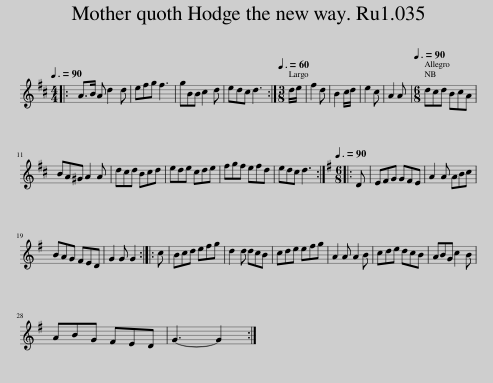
X:1
L:1/8
Q:3/8=90
M:4/4
I:linebreak $
K:D
V:1 treble
V:1
|: A>B A d2 d | efg f3 | gBB c2 d | edc d3 :|[M:3/8][Q:3/8=60] d/e/ | %5
 f2 d | B2 c/d/ | e2 c | A2 A |[M:6/8][Q:3/8=90] dcd BcA |$ %10
 BA^G A2 A | dcd Bcd | ede cde | fgf efd | edc d3 :: %15
[K:G][M:6/8][Q:3/8=90] D | EFG GFE | A2 A ABc |$ BAG FED | G2 G G2 :: %20
 c | Bcd efg | d2 d dcB | cde efg | A2 A A2 B | %25
 cde dcB | ABG c2 B |$ ABG FED | G3- G2 :| %29
